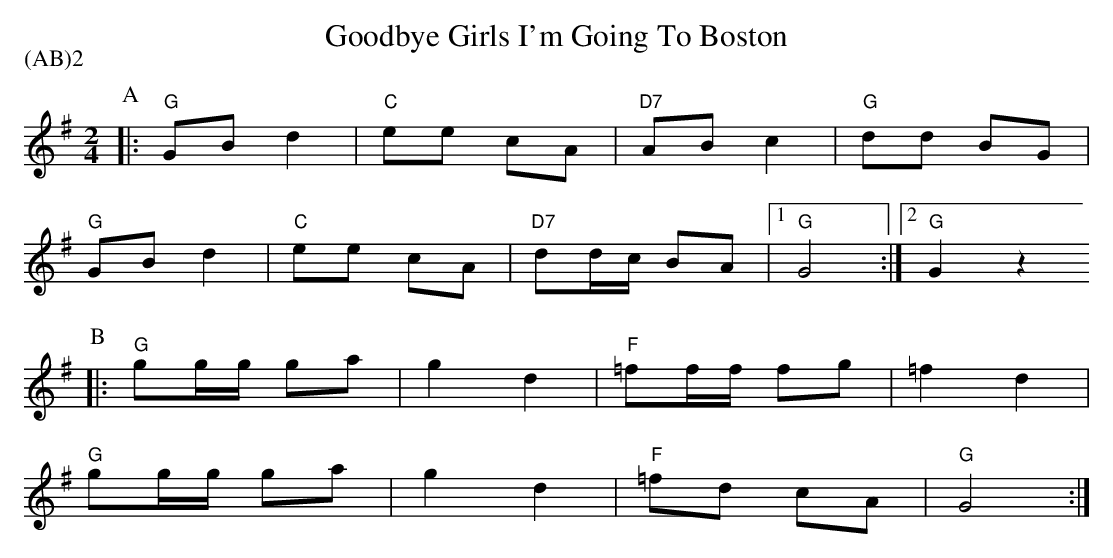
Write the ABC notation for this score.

X:1
T:Goodbye Girls I'm Going To Boston
M:2/4
P:(AB)2
L:1/8
K:G
P:A
|: "G" GB d2 | "C" ee cA | "D7" AB c2 | "G" dd BG |
"G" GB d2 | "C" ee cA | "D7" dd/c/ BA |1 "G" G4 :|2 "G" G2 z2
P:B
|: "G" gg/g/ ga | g2 d2 | "F" =ff/f/ fg | =f2 d2 |
"G" gg/g/ ga | g2 d2 | "F" =fd cA | "G" G4 :|
